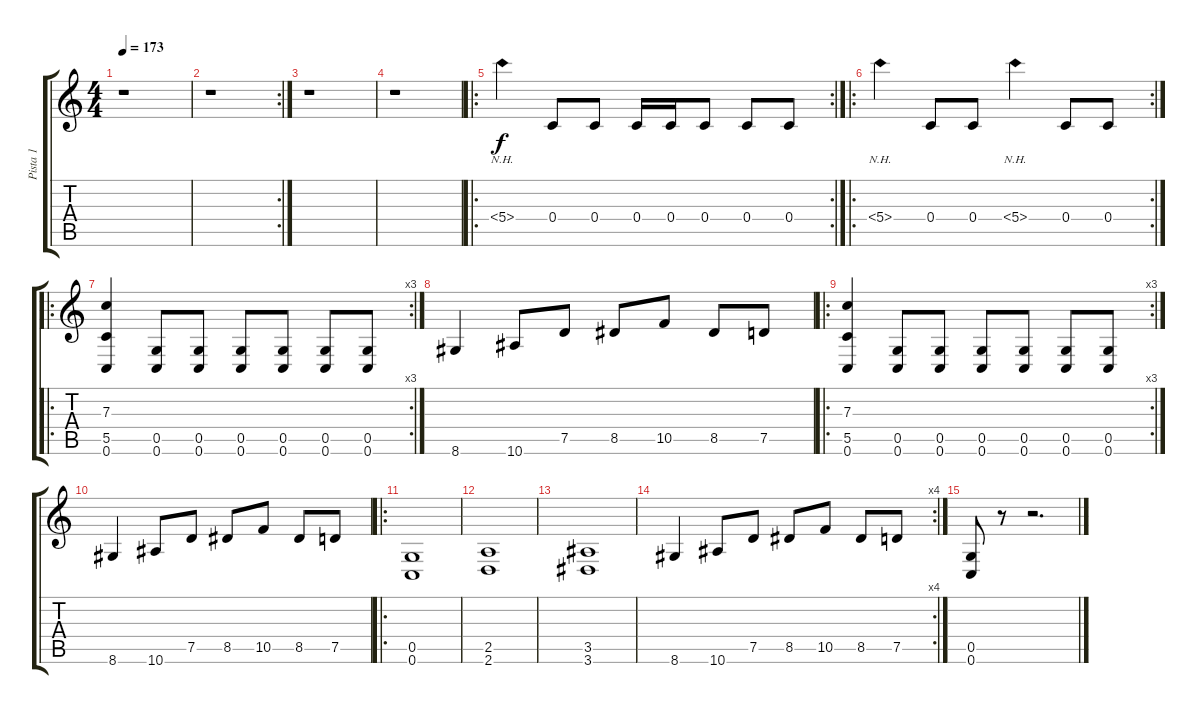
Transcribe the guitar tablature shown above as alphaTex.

\track ("Pista 1" "Pista 1") {instrument distortionguitar}
\staff {score tabs}
\tuning (D4 A3 F3 C3 G2 C2) {hide}
\ts (4 4)
\tempo 173
\clef g2
\ks c
r.1{dy f} |
\rc 2
r.1 |
r.1 |
r.1 |
\ro
\rc 2
5.4{nh}.4 0.4.8 0.4.8 0.4.16 0.4.16 0.4.8 0.4.8 0.4.8 |
\ro
\rc 2
5.4{nh}.4 0.4.8 0.4.8 5.4{nh}.4 0.4.8 0.4.8 |
\ro
\rc 3
(7.3 5.5 0.6).4 (0.5 0.6).8 (0.5 0.6).8 (0.5 0.6).8 (0.5 0.6).8 (0.5 0.6).8 (0.5 0.6).8 |
8.6.4 10.6.8 7.5.8 8.5.8 10.5.8 8.5.8 7.5.8 |
\ro
\rc 3
(7.3 5.5 0.6).4 (0.5 0.6).8 (0.5 0.6).8 (0.5 0.6).8 (0.5 0.6).8 (0.5 0.6).8 (0.5 0.6).8 |
8.6.4 10.6.8 7.5.8 8.5.8 10.5.8 8.5.8 7.5.8 |
\ro
(0.5 0.6).1 |
(2.5 2.6).1 |
(3.5 3.6).1 |
\rc 4
8.6.4 10.6.8 7.5.8 8.5.8 10.5.8 8.5.8 7.5.8 |
(0.5 0.6).8 r.8 r.2{d}
